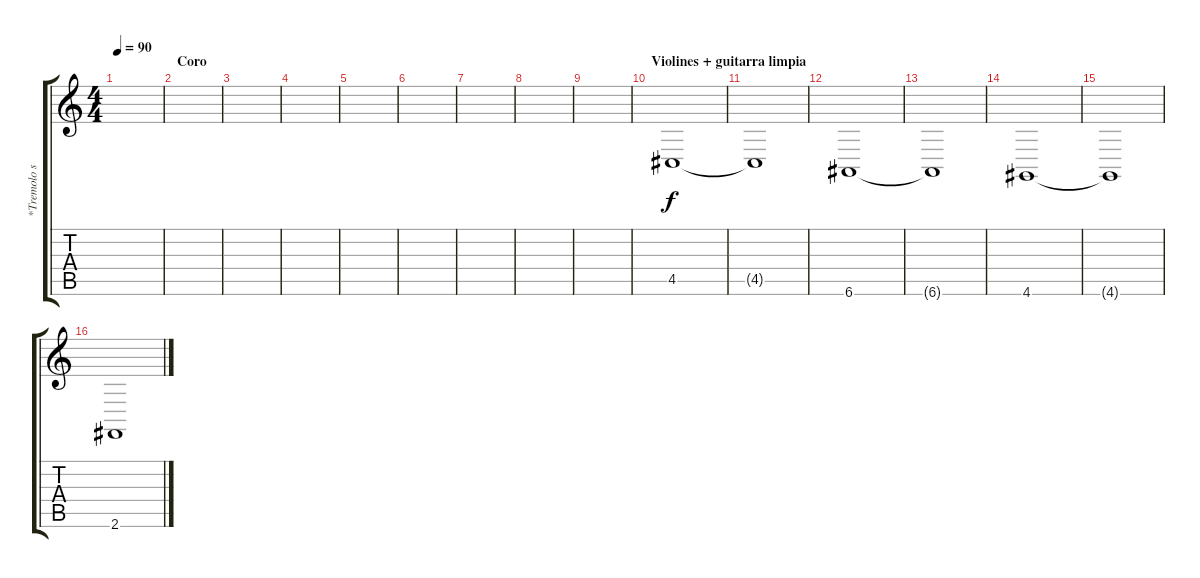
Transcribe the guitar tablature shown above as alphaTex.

\track ("*Tremolo strings" "*Tremolo s") {instrument tremolostrings}
\staff {score tabs}
\tuning (E4 B3 G3 D3 A2 E2) {hide}
\ts (4 4)
\tempo 90
\clef g2
\ks c
|
\section ("" "Coro")
|
|
|
|
|
|
|
|
\section ("" "Violines + guitarra limpia")
4.5.1 |
4.5{t}.1 |
6.6.1 |
6.6{t}.1 |
4.6.1 |
4.6{t}.1 |
2.6.1
